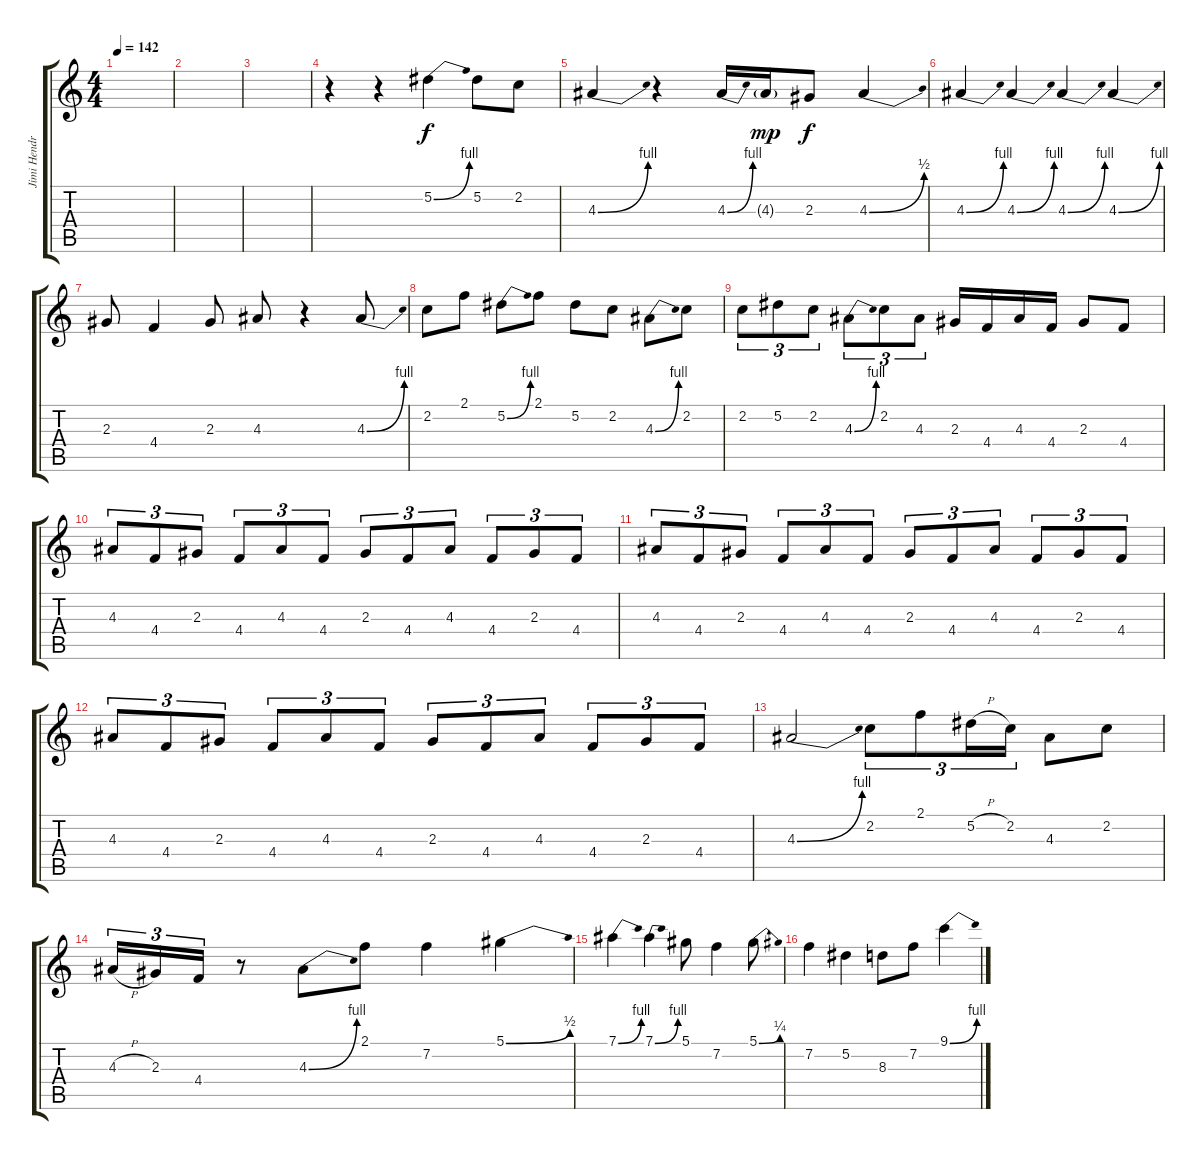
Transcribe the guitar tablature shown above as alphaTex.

\track ("Jimi Hendrix lead" "Jimi Hendr") {instrument overdrivenguitar}
\staff {score tabs}
\tuning (Eb4 Bb3 Gb3 Db3 Ab2 Eb2) {hide}
\ts (4 4)
\tempo 142
\clef g2
\ks c
|
|
|
r.4 r.4 5.2{be (bend 0 0 60 4)}.4 5.2.8 2.2.8 |
4.3{be (bend 0 0 60 4)}.4 r.4 4.3{be (bend 0 0 60 4)}.16 4.3{g}.16{dy mp} 2.3.8{dy f} 4.3{be (bend 0 0 60 2)}.4 |
4.3{be (bend 0 0 60 4)}.4 4.3{be (bend 0 0 60 4)}.4 4.3{be (bend 0 0 60 4)}.4 4.3{be (bend 0 0 60 4)}.4 |
2.3.8 4.4.4 2.3.8 4.3.8 r.4 4.3{be (bend 0 0 60 4)}.8 |
2.2.8 2.1.8 5.2{be (bend 0 0 60 4)}.8 2.1.8 5.2.8 2.2.8 4.3{be (bend 0 0 60 4)}.8 2.2.8 |
2.2.8{tu (3 2)} 5.2.8{tu (3 2)} 2.2.8{tu (3 2)} 4.3{be (bend 0 0 60 4)}.8{tu (3 2)} 2.2.8{tu (3 2)} 4.3.8{tu (3 2)} 2.3.16 4.4.16 4.3.16 4.4.16 2.3.8 4.4.8 |
4.3.8{tu (3 2)} 4.4.8{tu (3 2)} 2.3.8{tu (3 2)} 4.4.8{tu (3 2)} 4.3.8{tu (3 2)} 4.4.8{tu (3 2)} 2.3.8{tu (3 2)} 4.4.8{tu (3 2)} 4.3.8{tu (3 2)} 4.4.8{tu (3 2)} 2.3.8{tu (3 2)} 4.4.8{tu (3 2)} |
4.3.8{tu (3 2)} 4.4.8{tu (3 2)} 2.3.8{tu (3 2)} 4.4.8{tu (3 2)} 4.3.8{tu (3 2)} 4.4.8{tu (3 2)} 2.3.8{tu (3 2)} 4.4.8{tu (3 2)} 4.3.8{tu (3 2)} 4.4.8{tu (3 2)} 2.3.8{tu (3 2)} 4.4.8{tu (3 2)} |
4.3.8{tu (3 2)} 4.4.8{tu (3 2)} 2.3.8{tu (3 2)} 4.4.8{tu (3 2)} 4.3.8{tu (3 2)} 4.4.8{tu (3 2)} 2.3.8{tu (3 2)} 4.4.8{tu (3 2)} 4.3.8{tu (3 2)} 4.4.8{tu (3 2)} 2.3.8{tu (3 2)} 4.4.8{tu (3 2)} |
4.3{be (bend 0 0 60 4)}.2 2.2.8{tu (3 2)} 2.1.8{tu (3 2)} 5.2{h}.16{tu (3 2)} 2.2.16{tu (3 2)} 4.3.8 2.2.8 |
4.3{h}.16{tu (3 2)} 2.3.16{tu (3 2)} 4.4.16{tu (3 2)} r.8 4.3{be (bend 0 0 60 4)}.8 2.1.8 7.2.4 5.1{be (bend 0 0 60 2)}.4 |
7.1{be (bend 0 0 60 4)}.4 7.1{be (bend 0 0 60 4)}.4 5.1.8 7.2.4 5.1{be (bend 0 0 60 1)}.8 |
7.2.4 5.2.4 8.3.8 7.2.8 9.1{be (bend 0 0 60 4)}.4
